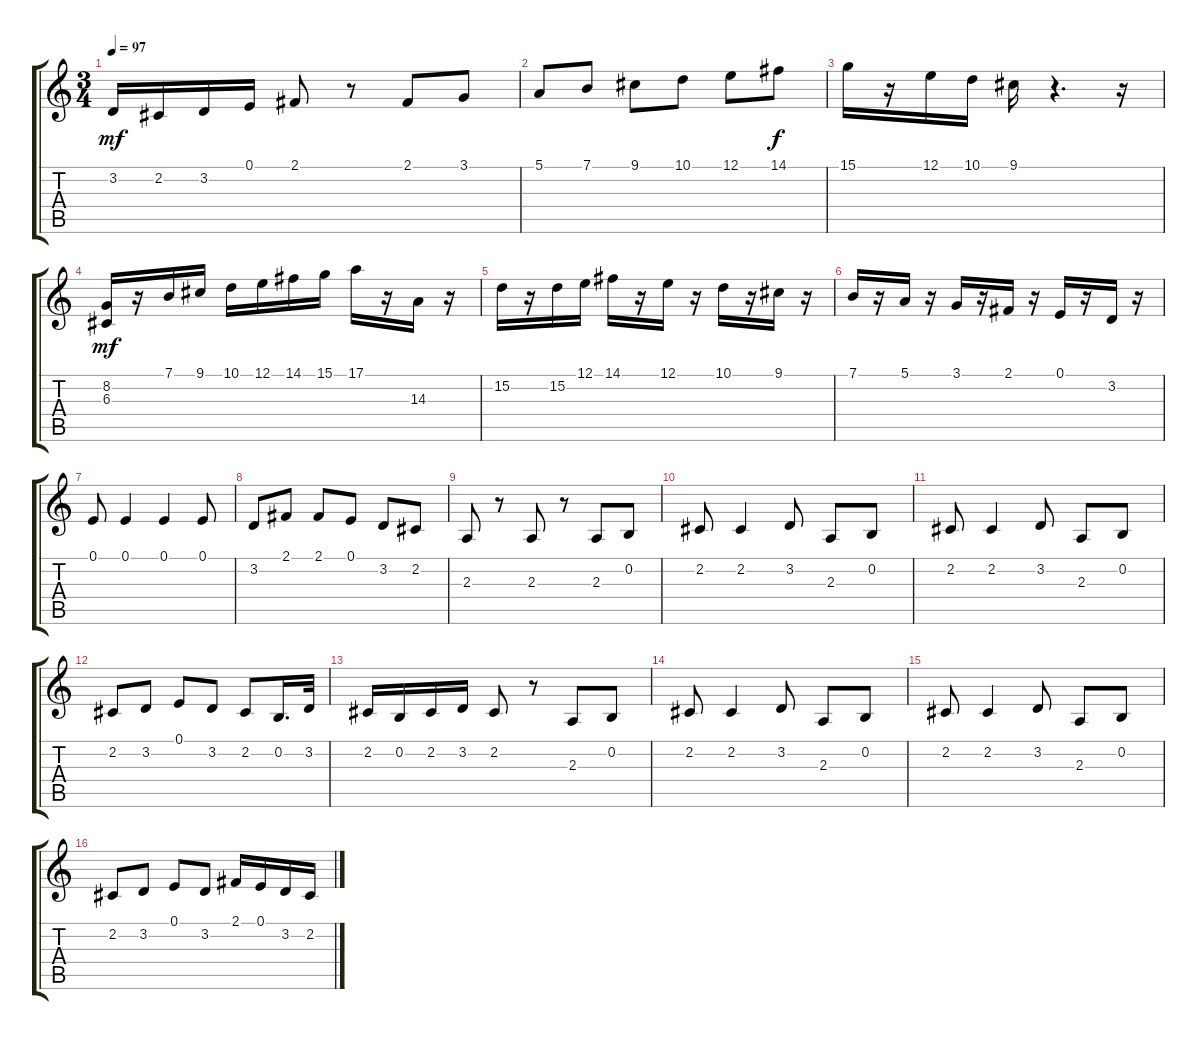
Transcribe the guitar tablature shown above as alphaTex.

\track "" {instrument pizzicatostrings}
\staff {score tabs}
\tuning (E4 B3 G3 D3 A2 E2) {hide}
\ts (3 4)
\tempo 97
\clef g2
\ks c
3.2.16{dy mf} 2.2.16 3.2.16 0.1.16 2.1.8 r.8 2.1.8 3.1.8 |
5.1.8 7.1.8 9.1.8 10.1.8 12.1.8 14.1.8{dy f} |
15.1.16 r.16 12.1.16 10.1.16 9.1.16 r.4{d} r.16 |
(8.2 6.3).16{dy mf} r.16 7.1.16 9.1.16 10.1.16 12.1.16 14.1.16 15.1.16 17.1.16 r.16 14.3.16 r.16 |
15.2.16 r.16 15.2.16 12.1.16 14.1.16 r.16 12.1.16 r.16 10.1.16 r.16 9.1.16 r.16 |
7.1.16 r.16 5.1.16 r.16 3.1.16 r.16 2.1.16 r.16 0.1.16 r.16 3.2.16 r.16 |
0.1.8 0.1.4 0.1.4 0.1.8 |
3.2.8 2.1.8 2.1.8 0.1.8 3.2.8 2.2.8 |
2.3.8 r.8 2.3.8 r.8 2.3.8 0.2.8 |
2.2.8 2.2.4 3.2.8 2.3.8 0.2.8 |
2.2.8 2.2.4 3.2.8 2.3.8 0.2.8 |
2.2.8 3.2.8 0.1.8 3.2.8 2.2.8 0.2.16{d} 3.2.32 |
2.2.16 0.2.16 2.2.16 3.2.16 2.2.8 r.8 2.3.8 0.2.8 |
2.2.8 2.2.4 3.2.8 2.3.8 0.2.8 |
2.2.8 2.2.4 3.2.8 2.3.8 0.2.8 |
2.2.8 3.2.8 0.1.8 3.2.8 2.1.16 0.1.16 3.2.16 2.2.16
